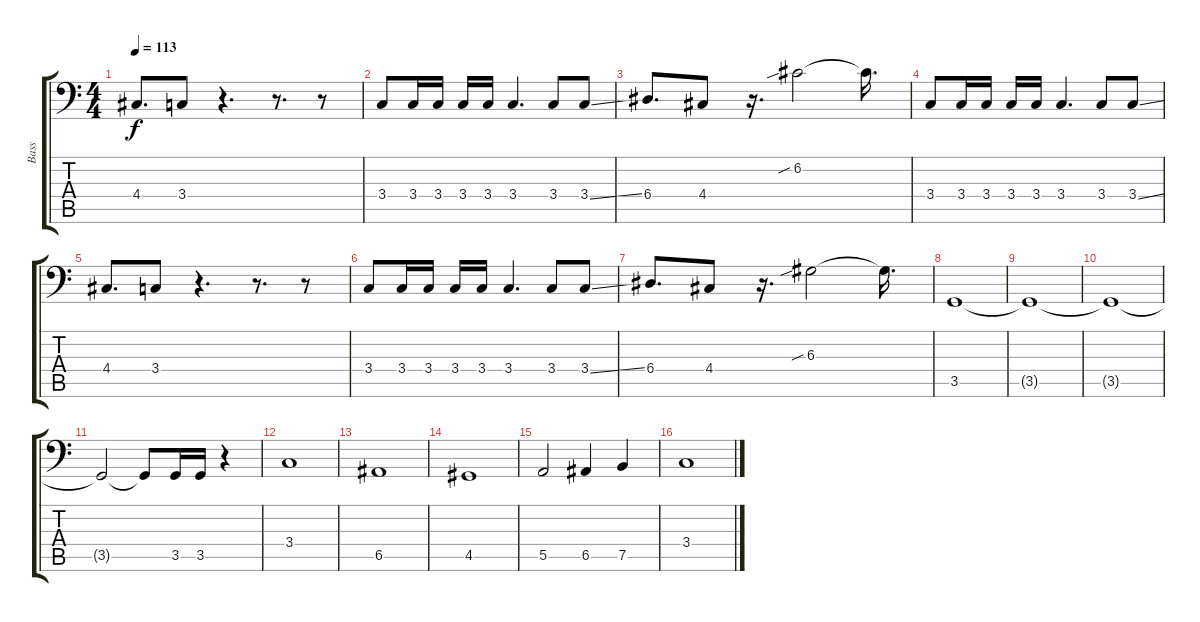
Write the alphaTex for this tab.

\track ("Bass" "Bass") {instrument electricbasspick}
\staff {score tabs}
\tuning (C3 G2 D2 A1 E1 A0) {hide}
\ts (4 4)
\tempo 113
\clef f4
\ks c
4.4.8{d dy f} 3.4.8 r.4{d} r.8{d} r.8 |
3.4.8 3.4.16 3.4.16 3.4.16 3.4.16 3.4.4{d} 3.4.8 3.4{ss}.8 |
6.4.8{d} 4.4.8 r.16{d} 6.2{sib}.2 6.2{t}.16{d} |
3.4.8 3.4.16 3.4.16 3.4.16 3.4.16 3.4.4{d} 3.4.8 3.4{ss}.8 |
4.4.8{d} 3.4.8 r.4{d} r.8{d} r.8 |
3.4.8 3.4.16 3.4.16 3.4.16 3.4.16 3.4.4{d} 3.4.8 3.4{ss}.8 |
6.4.8{d} 4.4.8 r.16{d} 6.3{sib}.2 6.3{t}.16{d} |
3.5.1 |
3.5{t}.1 |
3.5{t}.1 |
3.5{t}.2 3.5{t}.8 3.5.16 3.5.16 r.4 |
3.4.1 |
6.5.1 |
4.5.1 |
5.5.2 6.5.4 7.5.4 |
3.4.1
